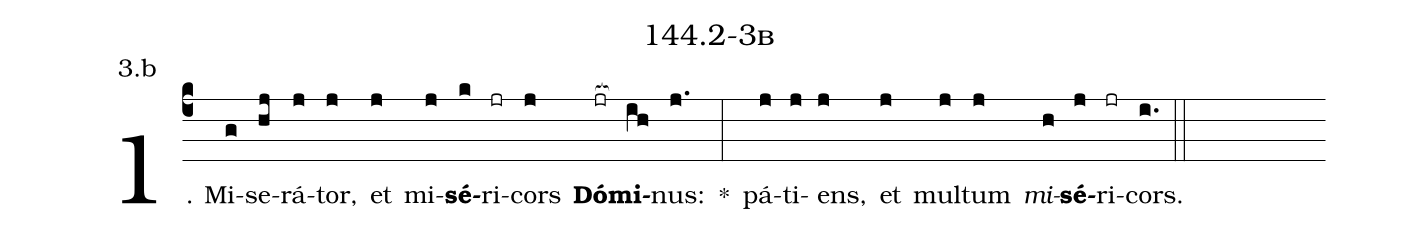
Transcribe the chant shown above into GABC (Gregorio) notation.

name: 144.2-3b;
annotation: 3.b;
%%
(c4)1. Mi(g)se(hj)rá(j)tor,(j) et(j) mi(j)<b>sé</b>(k)ri(jr)cors(j) <b>Dó</b>(jr[ocb:1{])<b>mi</b>(ih[ocb:0}])nus:(j.) *(:) pá(j)ti(j)ens,(j) et(j) mul(j)tum(j) <i>mi</i>(h)<b>sé</b>(j)ri(jr)cors.(i.) (::)
